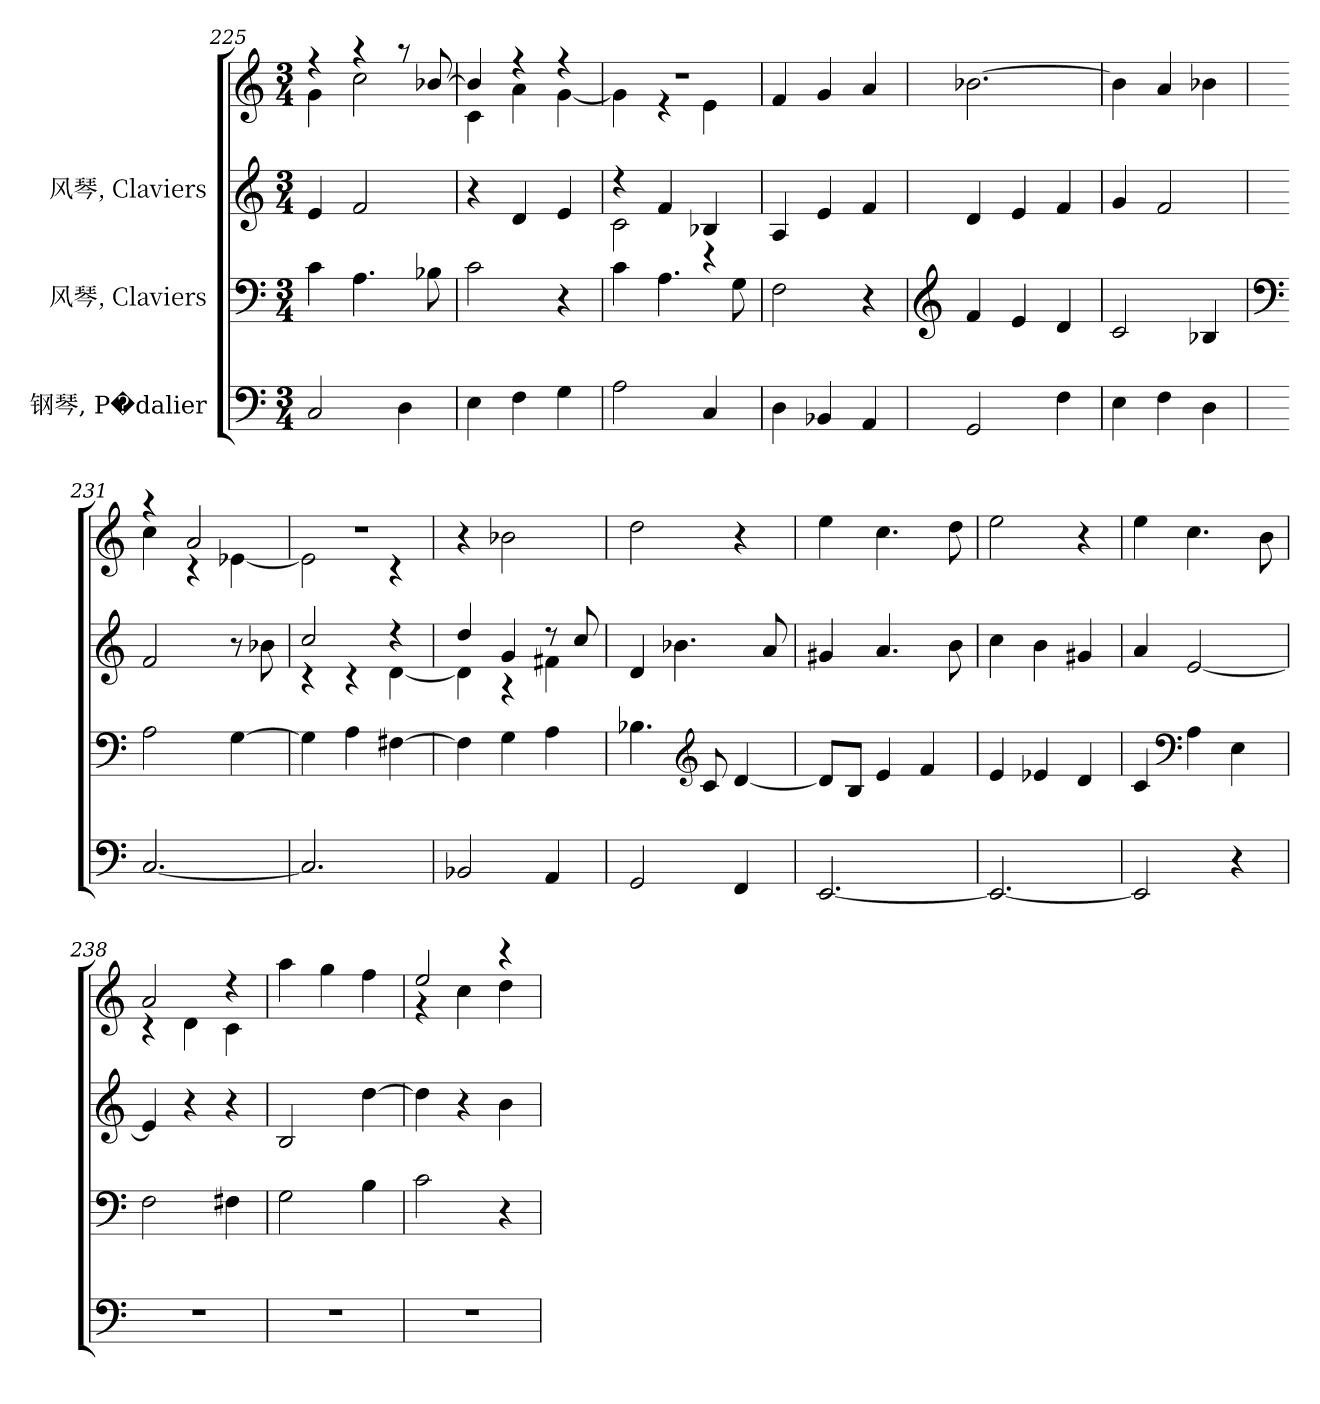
**kern	**kern	**kern	**kern
*part3	*part2	*part1	*part1
*staff4	*staff3	*staff2	*staff1
*I"钢琴, P�dalier	*I"风琴, Claviers	*I"风琴, Claviers	*
*clefF4	*clefF4	*clefG2	*clefG2
*k[]	*k[]	*k[]	*k[]
*M3/4	*M3/4	*M3/4	*M3/4
=225	=225	=225	=225
*	*	*	*^
2C/	4c\	4e/	4r	4g\
.	4.A\	2f/	4r	2cc\
4D\	.	.	8r	.
.	8B-X\	.	[8b-X/	.
=226	=226	=226	=226	=226
4E\	2c\	4r	4b-/]	4c\
4F\	.	4d/	4r	4a\
4G\	4r	4e/	4r	[4g\
=227	=227	=227	=227	=227
*	*	*^	*	*
2A\	4c\	4r	2c\	2.r	4g\]
.	4.A\	4f/	.	.	4r
4C/	.	4B-X/	4r	.	4e\
.	8G\	.	.	.	.
*	*	*v	*v	*	*
*	*	*	*v	*v
=228	=228	=228	=228
4D\	2F\	4A/	4f/
4BB-X/	.	4e/	4g/
4AA/	4r	4f/	4a/
!!LO:LB:g=z
=229	=229	=229	=229
*	*clefG2	*	*
2GG/	4f/	4d/	[2.b-X\
.	4e/	4e/	.
4F\	4d/	4f/	.
=230	=230	=230	=230
4E\	2c/	4g/	4b-\]
4F\	.	2f/	4a/
4D\	4B-X/	.	4b-X\
=231	=231	=231	=231
*	*clefF4	*	*
*	*	*	*^
[2.C/	2A\	2f/	4r	4cc\
.	.	.	2a/	4r
.	[4G\	8r	.	[4e-X\
.	.	8b-X\	.	.
=232	=232	=232	=232	=232
*	*	*^	*	*
2.C/]	4G\]	2cc/	4r	2.r	2e-\]
.	4A\	.	4r	.	.
.	[4F#X\	4r	[4d\	.	4r
*	*	*	*	*v	*v
=233	=233	=233	=233	=233
2BB-X/	4F#\]	4dd/	4d\]	4r
.	4G\	4g/	4r	2b-X\
4AA/	4A\	8r	4f#X\	.
.	.	8cc/	.	.
*	*	*v	*v	*
=234	=234	=234	=234
2GG/	4.B-X\	4d/	2dd\
.	.	4.b-X\	.
*	*clefG2	*	*
.	8c/	.	.
4FF/	[4d/	.	4r
.	.	8a/	.
=235	=235	=235	=235
[2.EE/	8d/L]	4g#X/	4ee\
.	8B/J	.	.
.	4e/	4.a/	4.cc\
.	4f/	.	.
.	.	8b\	8dd\
!!LO:PB:g=z
=236	=236	=236	=236
2.EE/_	4e/	4cc\	2ee\
.	4e-X/	4b\	.
.	4d/	4g#X/	4r
=237	=237	=237	=237
2EE/]	4c/	4a/	4ee\
*	*clefF4	*	*
.	4A\	[2e/	4.cc\
4r	4E\	.	.
.	.	.	8b\
=238	=238	=238	=238
*	*	*	*^
2.r	2F\	4e/]	2a/	4r
.	.	4r	.	4d\
.	4F#X\	4r	4r	4c\
*	*	*	*v	*v
=239	=239	=239	=239
2.r	2G\	2B/	4aa\
.	.	.	4gg\
.	4B\	[4dd\	4ff\
=240	=240	=240	=240
*	*	*	*^
2.r	2c\	4dd\]	2ee/	4r
.	.	4r	.	4cc\
.	4r	4b\	4r	4dd\
*	*	*	*v	*v
=	=	=	=
*-	*-	*-	*-
